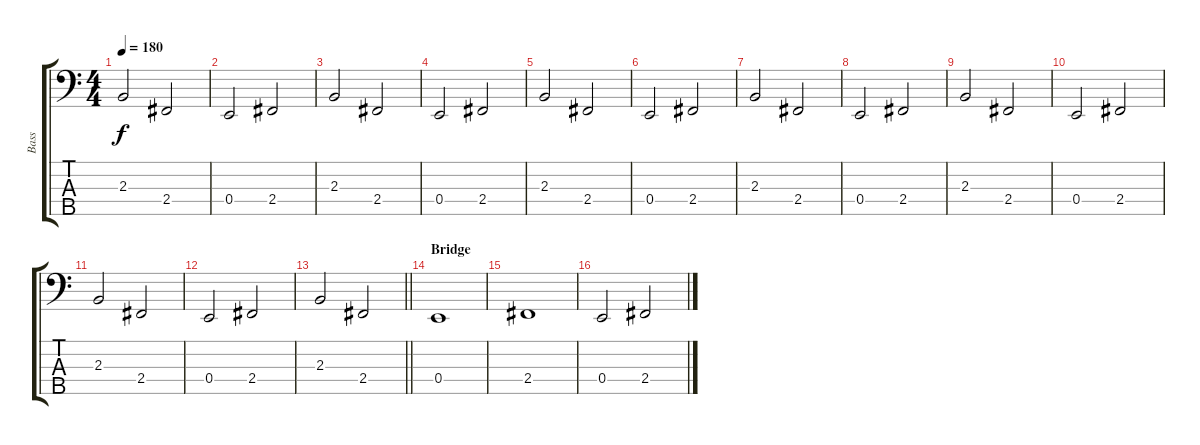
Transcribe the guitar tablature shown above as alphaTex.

\track ("Bass" "Bass") {instrument electricbasspick}
\staff {score tabs}
\tuning (G2 D2 A1 E1 B0) {hide}
\ts (4 4)
\tempo 180
\clef f4
\ks c
2.3.2{dy f} 2.4.2 |
0.4.2 2.4.2 |
2.3.2 2.4.2 |
0.4.2 2.4.2 |
2.3.2 2.4.2 |
0.4.2 2.4.2 |
2.3.2 2.4.2 |
0.4.2 2.4.2 |
2.3.2 2.4.2 |
0.4.2 2.4.2 |
2.3.2 2.4.2 |
0.4.2 2.4.2 |
\barLineRight lightlight
2.3.2 2.4.2 |
\section ("" "Bridge")
0.4.1 |
2.4.1 |
0.4.2 2.4.2
